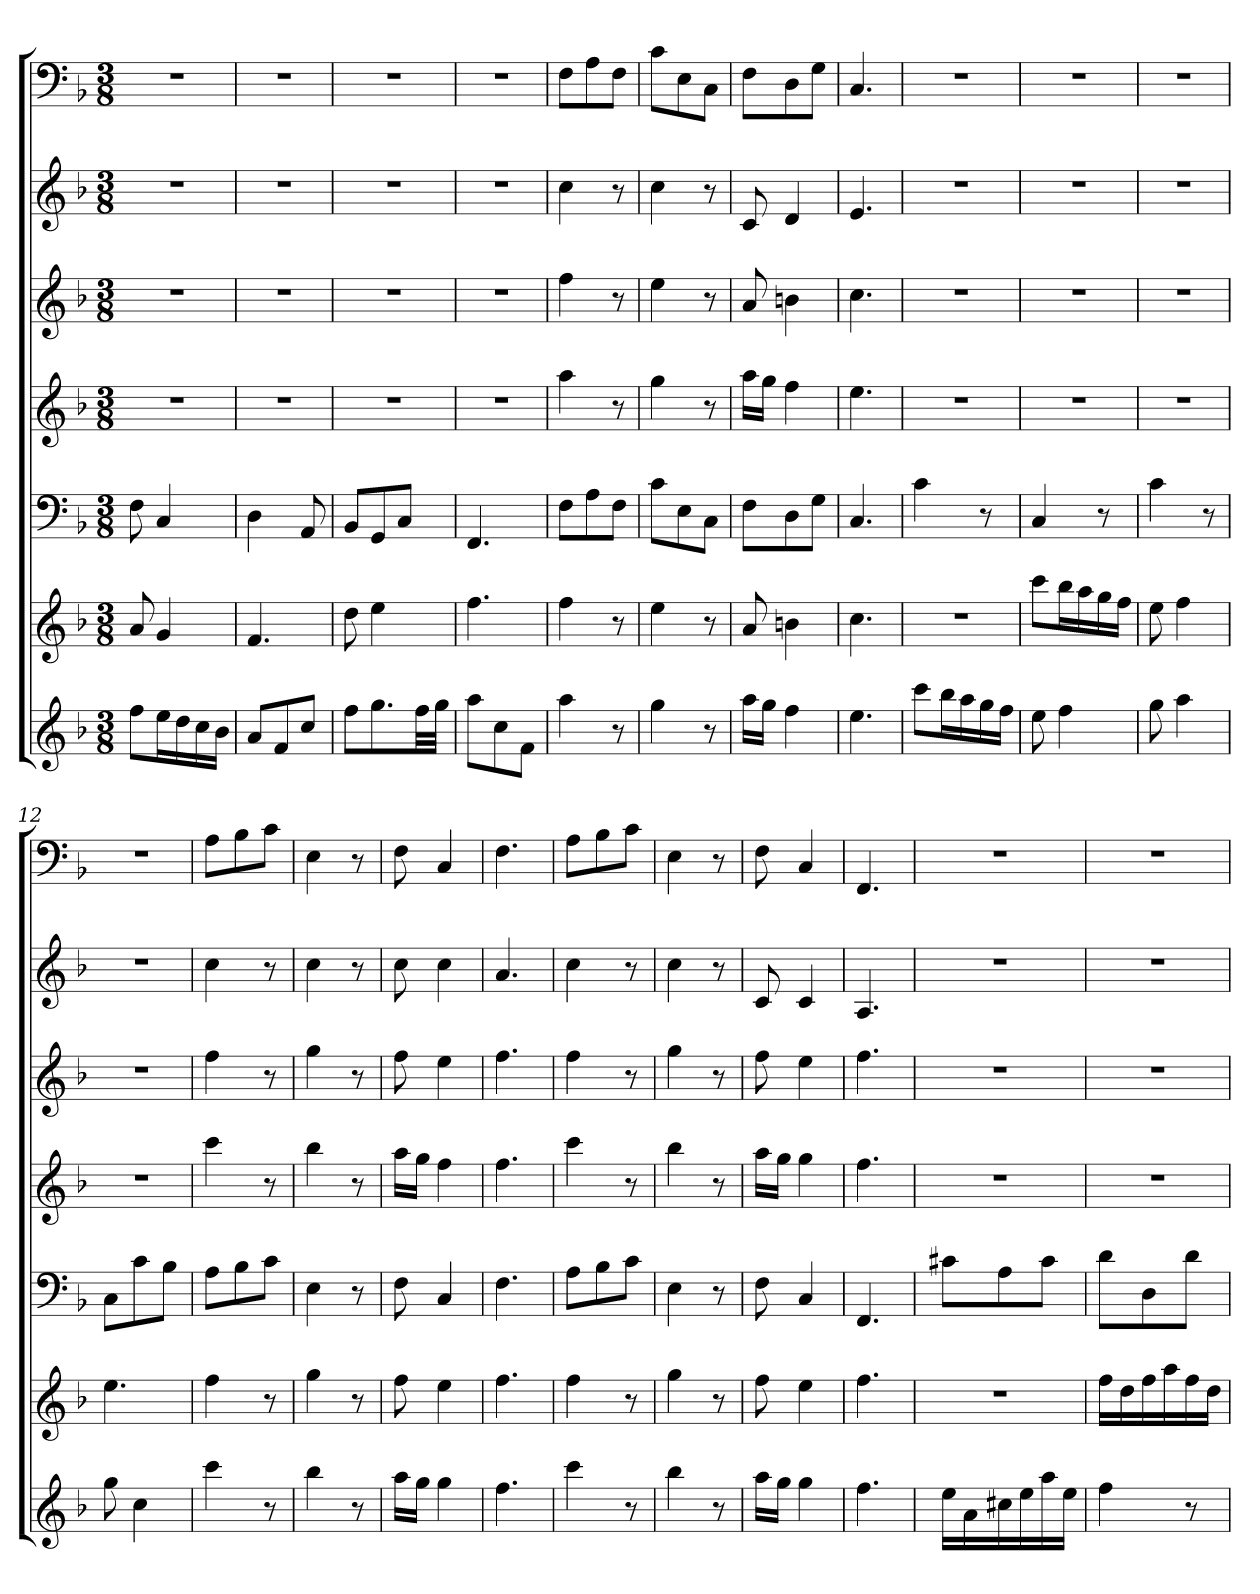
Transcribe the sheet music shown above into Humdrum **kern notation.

**kern	**kern	**kern	**kern	**kern	**kern	**kern
*part7	*part6	*part5	*part4	*part3	*part2	*part1
*staff7	*staff6	*staff5	*staff4	*staff3	*staff2	*staff1
*k[b-]	*k[b-]	*k[b-]	*k[b-]	*k[b-]	*k[b-]	*k[b-]
*F:	*F:	*F:	*F:	*F:	*F:	*F:
*M3/8	*M3/8	*M3/8	*M3/8	*M3/8	*M3/8	*M3/8
=1	=1	=1	=1	=1	=1	=1
8ffL	8a	8F	4.r	4.r	4.r	4.r
16eeL	4g	4C	.	.	.	.
16dd	.	.	.	.	.	.
16cc	.	.	.	.	.	.
16b-JJ	.	.	.	.	.	.
=2	=2	=2	=2	=2	=2	=2
8aL	4.f	4D	4.r	4.r	4.r	4.r
8f	.	.	.	.	.	.
8ccJ	.	8AA	.	.	.	.
=3	=3	=3	=3	=3	=3	=3
8ffL	8dd	8BB-L	4.r	4.r	4.r	4.r
8.gg	4ee	8GG	.	.	.	.
.	.	8CJ	.	.	.	.
32ffLL	.	.	.	.	.	.
32ggJJJ	.	.	.	.	.	.
=4	=4	=4	=4	=4	=4	=4
8aaL	4.ff	4.FF	4.r	4.r	4.r	4.r
8cc	.	.	.	.	.	.
8fJ	.	.	.	.	.	.
=5	=5	=5	=5	=5	=5	=5
4aa	4ff	8FL	4aa	4ff	4cc	8FL
.	.	8A	.	.	.	8A
8r	8r	8FJ	8r	8r	8r	8FJ
=6	=6	=6	=6	=6	=6	=6
4gg	4ee	8cL	4gg	4ee	4cc	8cL
.	.	8E	.	.	.	8E
8r	8r	8CJ	8r	8r	8r	8CJ
=7	=7	=7	=7	=7	=7	=7
16aaLL	8a	8FL	16aaLL	8a	8c	8FL
16ggJJ	.	.	16ggJJ	.	.	.
4ff	4bn	8D	4ff	4bn	4d	8D
.	.	8GJ	.	.	.	8GJ
=8	=8	=8	=8	=8	=8	=8
4.ee	4.cc	4.C	4.ee	4.cc	4.e	4.C
=9	=9	=9	=9	=9	=9	=9
8cccL	4.r	4c	4.r	4.r	4.r	4.r
16bb-L	.	.	.	.	.	.
16aa	.	.	.	.	.	.
16gg	.	8r	.	.	.	.
16ffJJ	.	.	.	.	.	.
=10	=10	=10	=10	=10	=10	=10
8ee	8cccL	4C	4.r	4.r	4.r	4.r
4ff	16bb-L	.	.	.	.	.
.	16aa	.	.	.	.	.
.	16gg	8r	.	.	.	.
.	16ffJJ	.	.	.	.	.
=11	=11	=11	=11	=11	=11	=11
8gg	8ee	4c	4.r	4.r	4.r	4.r
4aa	4ff	.	.	.	.	.
.	.	8r	.	.	.	.
=12	=12	=12	=12	=12	=12	=12
8gg	4.ee	8CL	4.r	4.r	4.r	4.r
4cc	.	8c	.	.	.	.
.	.	8B-J	.	.	.	.
=13	=13	=13	=13	=13	=13	=13
4ccc	4ff	8AL	4ccc	4ff	4cc	8AL
.	.	8B-	.	.	.	8B-
8r	8r	8cJ	8r	8r	8r	8cJ
=14	=14	=14	=14	=14	=14	=14
4bb-	4gg	4E	4bb-	4gg	4cc	4E
8r	8r	8r	8r	8r	8r	8r
=15	=15	=15	=15	=15	=15	=15
16aaLL	8ff	8F	16aaLL	8ff	8cc	8F
16ggJJ	.	.	16ggJJ	.	.	.
4gg	4ee	4C	4ff	4ee	4cc	4C
=16	=16	=16	=16	=16	=16	=16
4.ff	4.ff	4.F	4.ff	4.ff	4.a	4.F
=17	=17	=17	=17	=17	=17	=17
4ccc	4ff	8AL	4ccc	4ff	4cc	8AL
.	.	8B-	.	.	.	8B-
8r	8r	8cJ	8r	8r	8r	8cJ
=18	=18	=18	=18	=18	=18	=18
4bb-	4gg	4E	4bb-	4gg	4cc	4E
8r	8r	8r	8r	8r	8r	8r
=19	=19	=19	=19	=19	=19	=19
16aaLL	8ff	8F	16aaLL	8ff	8c	8F
16ggJJ	.	.	16ggJJ	.	.	.
4gg	4ee	4C	4gg	4ee	4c	4C
=20	=20	=20	=20	=20	=20	=20
4.ff	4.ff	4.FF	4.ff	4.ff	4.A	4.FF
=21	=21	=21	=21	=21	=21	=21
16eeLL	4.r	8c#XL	4.r	4.r	4.r	4.r
16a	.	.	.	.	.	.
16cc#X	.	8A	.	.	.	.
16ee	.	.	.	.	.	.
16aa	.	8c#J	.	.	.	.
16eeJJ	.	.	.	.	.	.
=22	=22	=22	=22	=22	=22	=22
4ff	16ffLL	8dL	4.r	4.r	4.r	4.r
.	16dd	.	.	.	.	.
.	16ff	8D	.	.	.	.
.	16aa	.	.	.	.	.
8r	16ff	8dJ	.	.	.	.
.	16ddJJ	.	.	.	.	.
=	=	=	=	=	=	=
*-	*-	*-	*-	*-	*-	*-
